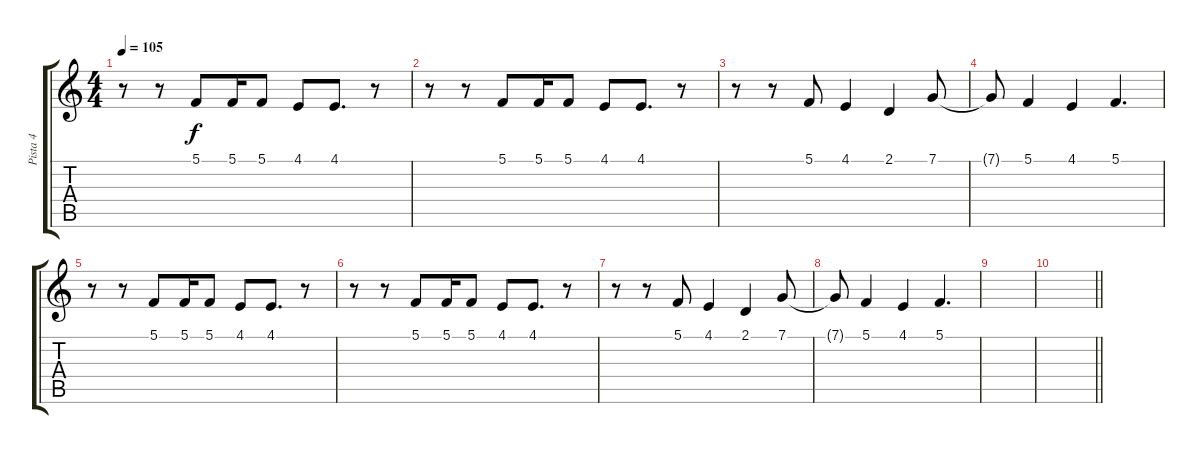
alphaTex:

\track ("Pista 4" "Pista 4") {instrument stringensemble1}
\staff {score tabs}
\tuning (C4 G3 Eb3 Bb2 F2 C2) {hide}
\ts (4 4)
\tempo 105
\clef g2
\ks c
r.8{dy f} r.8 5.1.8 5.1.16 5.1.8 4.1.8 4.1.8{d} r.8 |
r.8 r.8 5.1.8 5.1.16 5.1.8 4.1.8 4.1.8{d} r.8 |
r.8 r.8 5.1.8 4.1.4 2.1.4 7.1.8 |
7.1{t}.8 5.1.4 4.1.4 5.1.4{d} |
r.8 r.8 5.1.8 5.1.16 5.1.8 4.1.8 4.1.8{d} r.8 |
r.8 r.8 5.1.8 5.1.16 5.1.8 4.1.8 4.1.8{d} r.8 |
r.8 r.8 5.1.8 4.1.4 2.1.4 7.1.8 |
7.1{t}.8 5.1.4 4.1.4 5.1.4{d} |
|
\barLineRight lightlight
